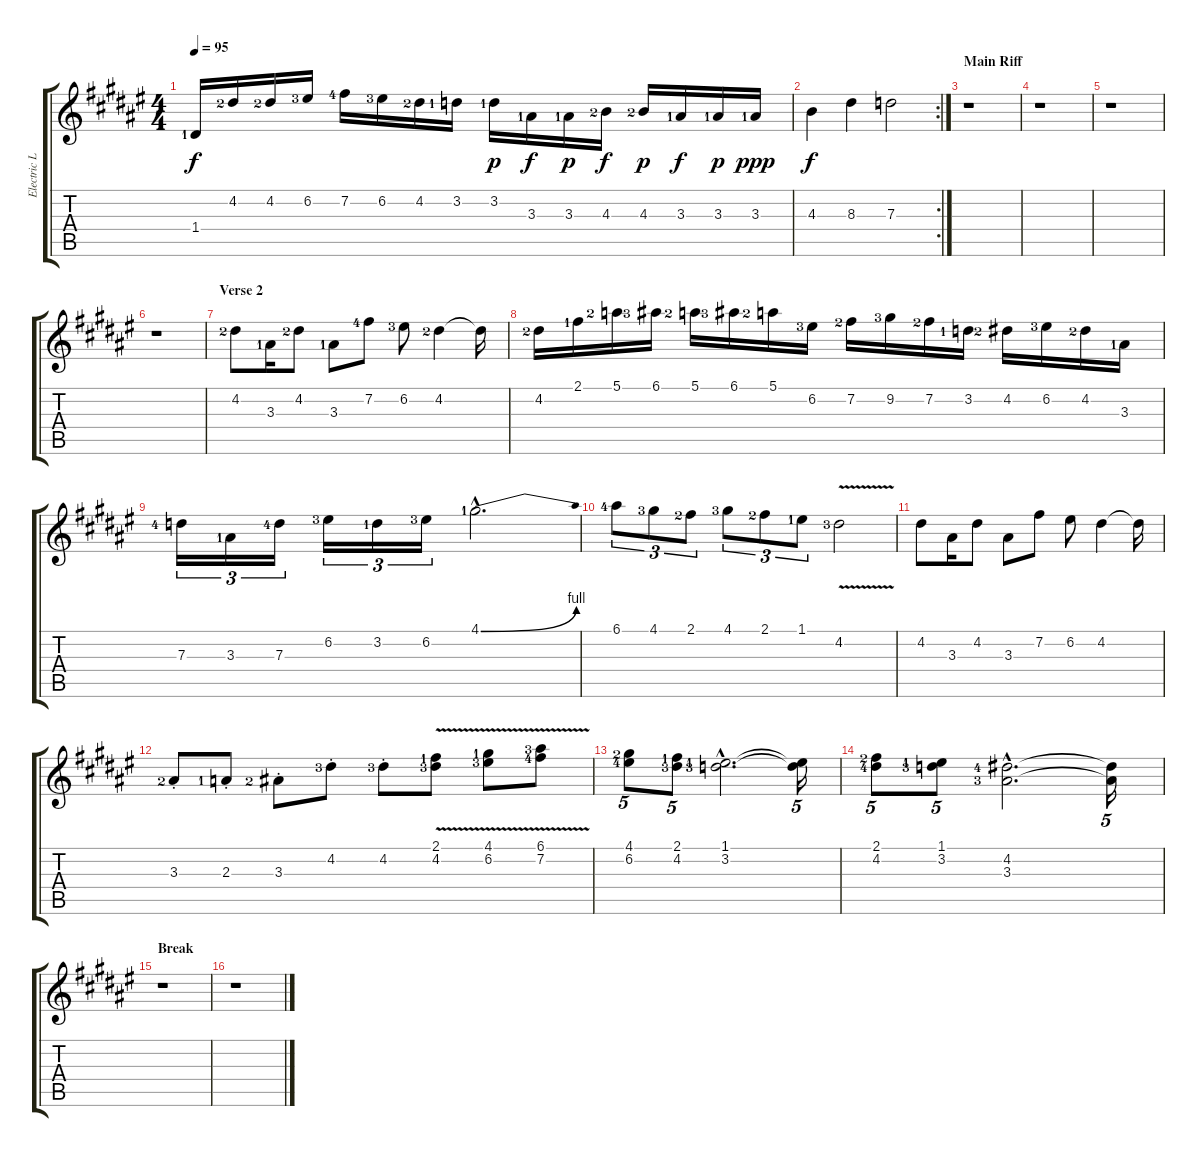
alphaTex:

\track ("Electric Lead Guitar" "Electric L") {instrument overdrivenguitar}
\staff {score tabs}
\tuning (E4 B3 G3 D3 A2 E2) {hide}
\ts (4 4)
\tempo 95
\clef g2
\ks d#minor
1.4{lf 2}.16{dy f} 4.2{lf 3}.16 4.2{lf 3}.16 6.2{lf 4}.16 7.2{lf 5}.16 6.2{lf 4}.16 4.2{lf 3}.16 3.2{lf 2}.16 3.2{lf 2}.16{dy p} 3.3{lf 2}.16{dy f} 3.3{lf 2}.16{dy p} 4.3{lf 3}.16{dy f} 4.3{lf 3}.16{dy p} 3.3{lf 2}.16{dy f} 3.3{lf 2}.16{dy p} 3.3{lf 2}.16{dy ppp} |
\rc 2
4.3.4{dy f} 8.3.4 7.3.2 |
\section ("" "Main Riff")
r.1 |
r.1 |
r.1 |
r.1 |
\section ("" "Verse 2")
4.2{lf 3}.8 3.3{lf 2}.16 4.2{lf 3}.8 3.3{lf 2}.8 7.2{lf 5}.8 6.2{lf 4}.8 4.2{lf 3}.4 4.2{t}.16 |
4.2{lf 3}.16 2.1{lf 2}.16 5.1{lf 3}.16 6.1{lf 4}.16 5.1{lf 3}.16 6.1{lf 4}.16 5.1{lf 3}.16 6.2{lf 4}.16 7.2{lf 3}.16 9.2{lf 4}.16 7.2{lf 3}.16 3.2{lf 2}.16 4.2{lf 3}.16 6.2{lf 4}.16 4.2{lf 3}.16 3.3{lf 2}.16 |
7.3{lf 5}.16{tu (3 2)} 3.3{lf 2}.16{tu (3 2)} 7.3{lf 5}.16{tu (3 2)} 6.2{lf 4}.16{tu (3 2)} 3.2{lf 2}.16{tu (3 2)} 6.2{lf 4}.16{tu (3 2)} 4.1{be (bend 0 0 60 4) hac lf 2}.2{d} |
6.1{lf 5}.8{tu (3 2)} 4.1{lf 4}.8{tu (3 2)} 2.1{lf 3}.8{tu (3 2)} 4.1{lf 4}.8{tu (3 2)} 2.1{lf 3}.8{tu (3 2)} 1.1{lf 2}.8{tu (3 2)} 4.2{v lf 4}.2 |
4.2.8 3.3.16 4.2.8 3.3.8 7.2.8 6.2.8 4.2.4 4.2{t}.16 |
3.3{st lf 3}.8 2.3{st lf 2}.8 3.3{st lf 3}.8 4.2{st lf 4}.8 4.2{st lf 4}.8 (2.1{v lf 2} 4.2{v lf 4}).8 (4.1{v lf 2} 6.2{v lf 4}).8 (6.1{v lf 4} 7.2{v lf 5}).8 |
(4.1{lf 3} 6.2{lf 5}).8{tu (5 4)} (2.1{lf 2} 4.2{lf 4}).8{tu (5 4)} (1.1{hac lf 2} 3.2{hac lf 4}).2{d} (1.1{t} 3.2{t}).16{tu (5 4)} |
(2.1{lf 3} 4.2{lf 5}).8{tu (5 4)} (1.1{lf 2} 3.2{lf 4}).8{tu (5 4)} (4.2{hac lf 5} 3.3{hac lf 4}).2{d} (4.2{t} 3.3{t}).16{tu (5 4)} |
\section ("" "Break")
r.1 |
r.1
